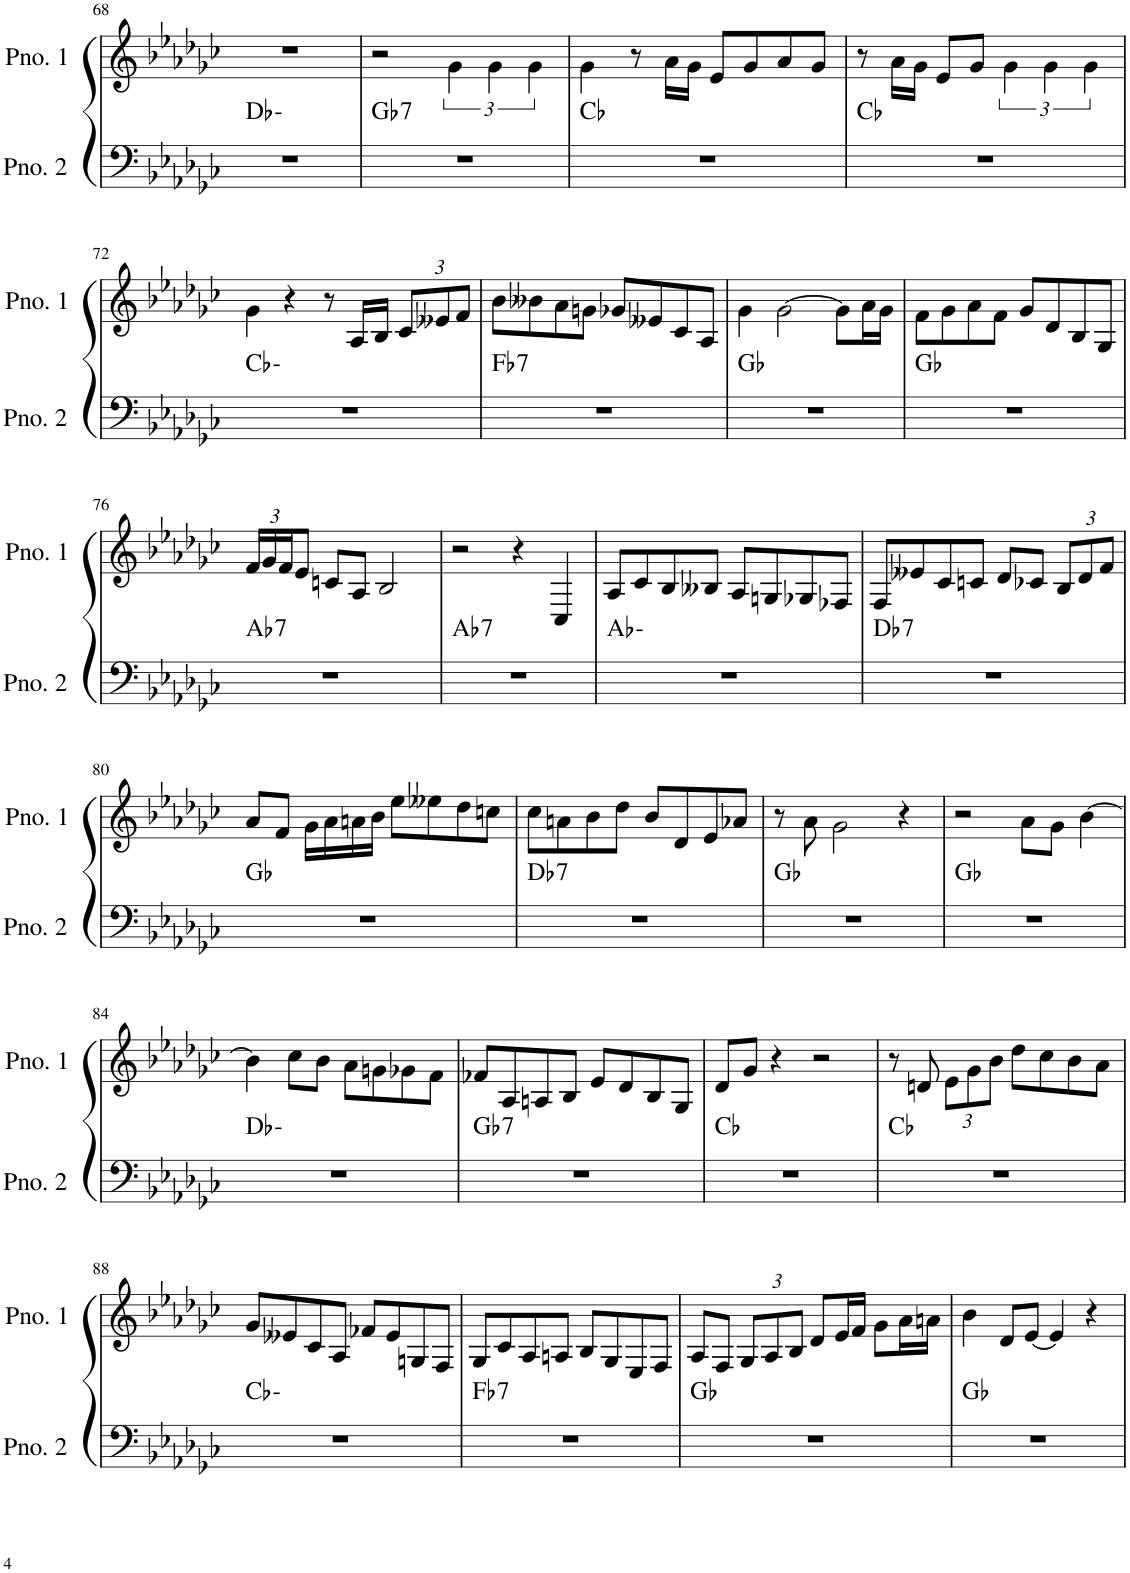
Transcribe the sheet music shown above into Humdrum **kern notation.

**kern	**harte	**kern
*part2	*part2	*part1
*staff2	*	*staff1
*I"ピアノ 2	*	*I"ピアノ 1
!!LO:PB:g=z
*clefF4	*	*clefG2
*k[b-e-a-d-g-c-]	*	*k[b-e-a-d-g-c-]
*M4/4	*	*M4/4
=68	=68	=68
1r	Db:min	1r
=69	=69	=69
!	!LO:H:kt=7	!
1r	Gb:7	2r
.	.	6g-\
.	.	6g-\
.	.	6g-\
=70	=70	=70
1r	Cb:maj	4g-\
.	.	8r
.	.	16a-\LL
.	.	16g-\JJ
.	.	8e-/L
.	.	8g-/
.	.	8a-/
.	.	8g-/J
=71	=71	=71
1r	Cb:maj	8r
.	.	16a-\LL
.	.	16g-\JJ
.	.	8e-/L
.	.	8g-/J
.	.	6g-\
.	.	6g-\
.	.	6g-\
!!LO:LB:g=z
=72	=72	=72
1r	Cb:min	4g-\
.	.	4r
.	.	8r
.	.	16A-/LL
.	.	16B-/JJ
*	*	*Xbrackettup
.	.	12c-/L
.	.	12e--X/
.	.	12f/J
=73	=73	=73
!	!LO:H:kt=7	!
1r	Fb:7	8b-\L
.	.	8b--X\
.	.	8a-\
.	.	8gn\J
.	.	8g-X/L
.	.	8e--X/
.	.	8c-/
.	.	8A-/J
=74	=74	=74
1r	Gb:maj	4g-\
.	.	[2g-\
.	.	8g-\L]
.	.	16a-\L
.	.	16g-\JJ
=75	=75	=75
1r	Gb:maj	8f\L
.	.	8g-\
.	.	8a-\
.	.	8f\J
.	.	8g-/L
.	.	8d-/
.	.	8B-/
.	.	8G-/J
!!LO:LB:g=z
=76	=76	=76
!	!LO:H:kt=7	!
1r	Ab:7	24f/LL
.	.	24g-/
.	.	24f/J
.	.	8e-/J
.	.	8cn/L
.	.	8A-/J
.	.	2B-/
=77	=77	=77
!	!LO:H:kt=7	!
1r	Ab:7	2r
.	.	4r
.	.	4C-/
=78	=78	=78
1r	Ab:min	8A-/L
.	.	8c-/
.	.	8B-/
.	.	8B--X/J
.	.	8A-/L
.	.	8Gn/
.	.	8G-X/
.	.	8F-X/J
=79	=79	=79
!	!LO:H:kt=7	!
1r	Db:7	8F/L
.	.	8e--X/
.	.	8c-/
.	.	8cn/J
.	.	8d-/L
.	.	8c-X/J
.	.	12B-/L
.	.	12d-/
.	.	12f/J
!!LO:LB:g=z
=80	=80	=80
1r	Gb:maj	8a-/L
.	.	8f/J
.	.	16g-\LL
.	.	16a-\
.	.	16an\
.	.	16b-\JJ
.	.	8ee-\L
.	.	8ee--X\
.	.	8dd-\
.	.	8ccn\J
=81	=81	=81
!	!LO:H:kt=7	!
1r	Db:7	8cc-\L
.	.	8an\
.	.	8b-\
.	.	8dd-\J
.	.	8b-/L
.	.	8d-/
.	.	8e-/
.	.	8a-X/J
=82	=82	=82
1r	Gb:maj	8r
.	.	8a-\
.	.	2g-\
.	.	4r
=83	=83	=83
1r	Gb:maj	2r
.	.	8a-\L
.	.	8g-\J
.	.	[4b-\
!!LO:LB:g=z
=84	=84	=84
1r	Db:min	4b-\]
.	.	8cc-\L
.	.	8b-\J
.	.	8a-\L
.	.	8gn\
.	.	8g-X\
.	.	8f\J
=85	=85	=85
!	!LO:H:kt=7	!
1r	Gb:7	8f-X/L
.	.	8A-/
.	.	8An/
.	.	8B-/J
.	.	8e-/L
.	.	8d-/
.	.	8B-/
.	.	8G-/J
=86	=86	=86
1r	Cb:maj	8d-/L
.	.	8g-/J
.	.	4r
.	.	2r
=87	=87	=87
1r	Cb:maj	8r
.	.	8dn/
.	.	12e-\L
.	.	12g-\
.	.	12b-\J
.	.	8dd-\L
.	.	8cc-\
.	.	8b-\
.	.	8a-\J
!!LO:LB:g=z
=88	=88	=88
1r	Cb:min	8g-/L
.	.	8e--X/
.	.	8c-/
.	.	8A-/J
.	.	8f-X/L
.	.	8e--/
.	.	8Gn/
.	.	8F/J
=89	=89	=89
!	!LO:H:kt=7	!
1r	Fb:7	8G-/L
.	.	8c-/
.	.	8A-/
.	.	8An/J
.	.	8B-/L
.	.	8G-/
.	.	8E-/
.	.	8F/J
=90	=90	=90
1r	Gb:maj	8A-/L
.	.	8F/J
.	.	12G-/L
.	.	12A-/
.	.	12B-/J
.	.	8d-/L
.	.	16e-/L
.	.	16f/JJ
.	.	8g-\L
.	.	16a-\L
.	.	16an\JJ
=91	=91	=91
1r	Gb:maj	4b-\
.	.	8d-/L
.	.	[8e-/J
.	.	4e-/]
.	.	4r
=	=	=
*-	*-	*-
